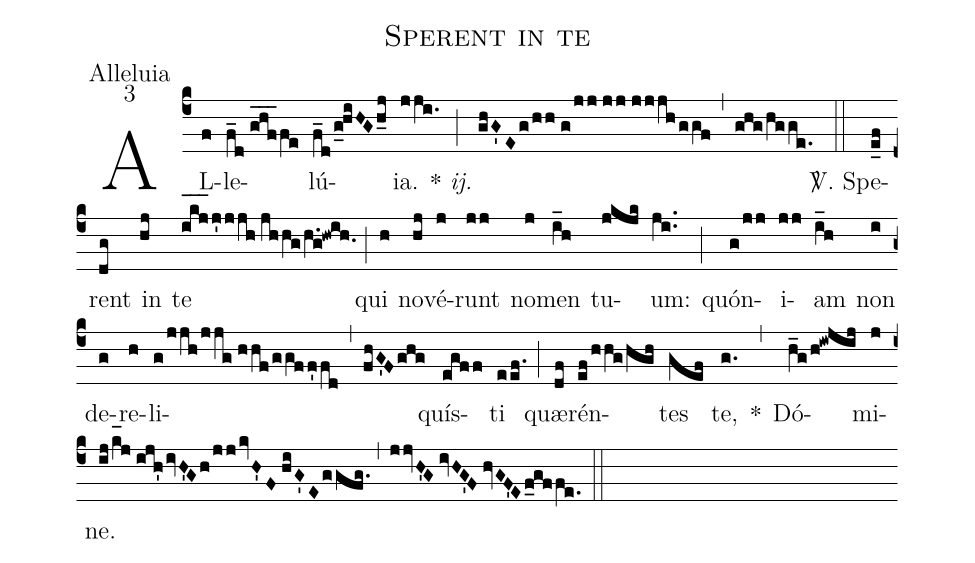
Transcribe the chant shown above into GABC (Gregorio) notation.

name: Sperent in te;
office-part: Alleluia;
mode: 3;
%%
(c4) AL(f)le(f_d//ghf___fe)lú(f_d/g_0hiHGh_j)ia.(jji.) {*}~<i>ij.</i>(;) (ghG'Eg/hh//g/jj//jj//jjjhggf) (,) (ghg/hgge.) (::)
<sp>V/</sp>. Spe(e_f)rent(dg) in(hj) te(i_[hl:1]k_[hl:1]j_[hl:1]j'jjh//jhhg/h.g!hwih.) (;) qui(h) no(hj)vé(j)runt(jj) no(j)men(i_h) tu(jkjk)um:(ji..) (;) quón(g/jj)i(jj)am(i_h) non(i) de(g)re(h)li(g/jjh/jjg//hhf/ggf/!f'fd)(,)(fhG'Fghg)quís(egff)ti(eef.) (;) quæ(df)rén(ef/hhg/hgh)tes(gef) te,(g.) *(,) Dó(h_g/h!iwjij)mi(j)ne.(ij/k_[hl:1]j//ijh'/!ivH'Gh/jjkvH'F//hiG'Eggfg.) (,) (jjvH'G//ivHG'F//hvGF'Ef_gffe.) (::)
